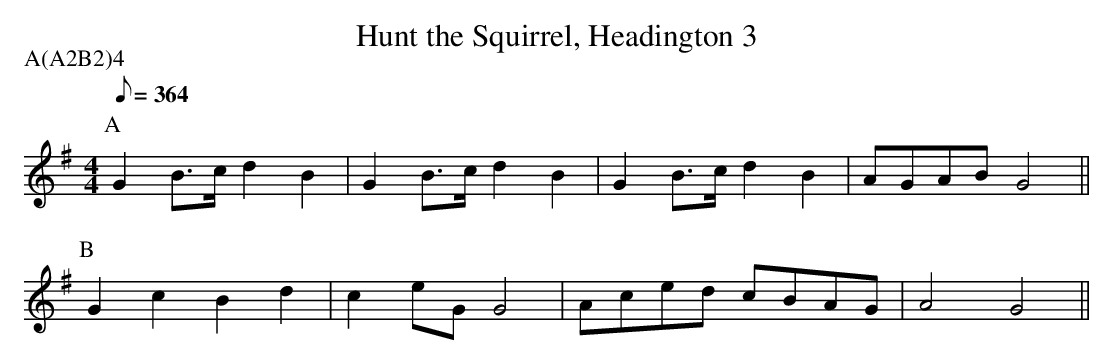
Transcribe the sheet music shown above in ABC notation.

X:1
T:Hunt the Squirrel, Headington 3
M:4/4
L:1/8
P:A(A2B2)4
K:G
Q:364
P:A
G2B>c d2B2|G2B>c d2B2|G2B>c d2B2|AGAB G4||
P:B
G2c2  B2d2|c2eG  G4  |Aced  cBAG|A4   G4||
